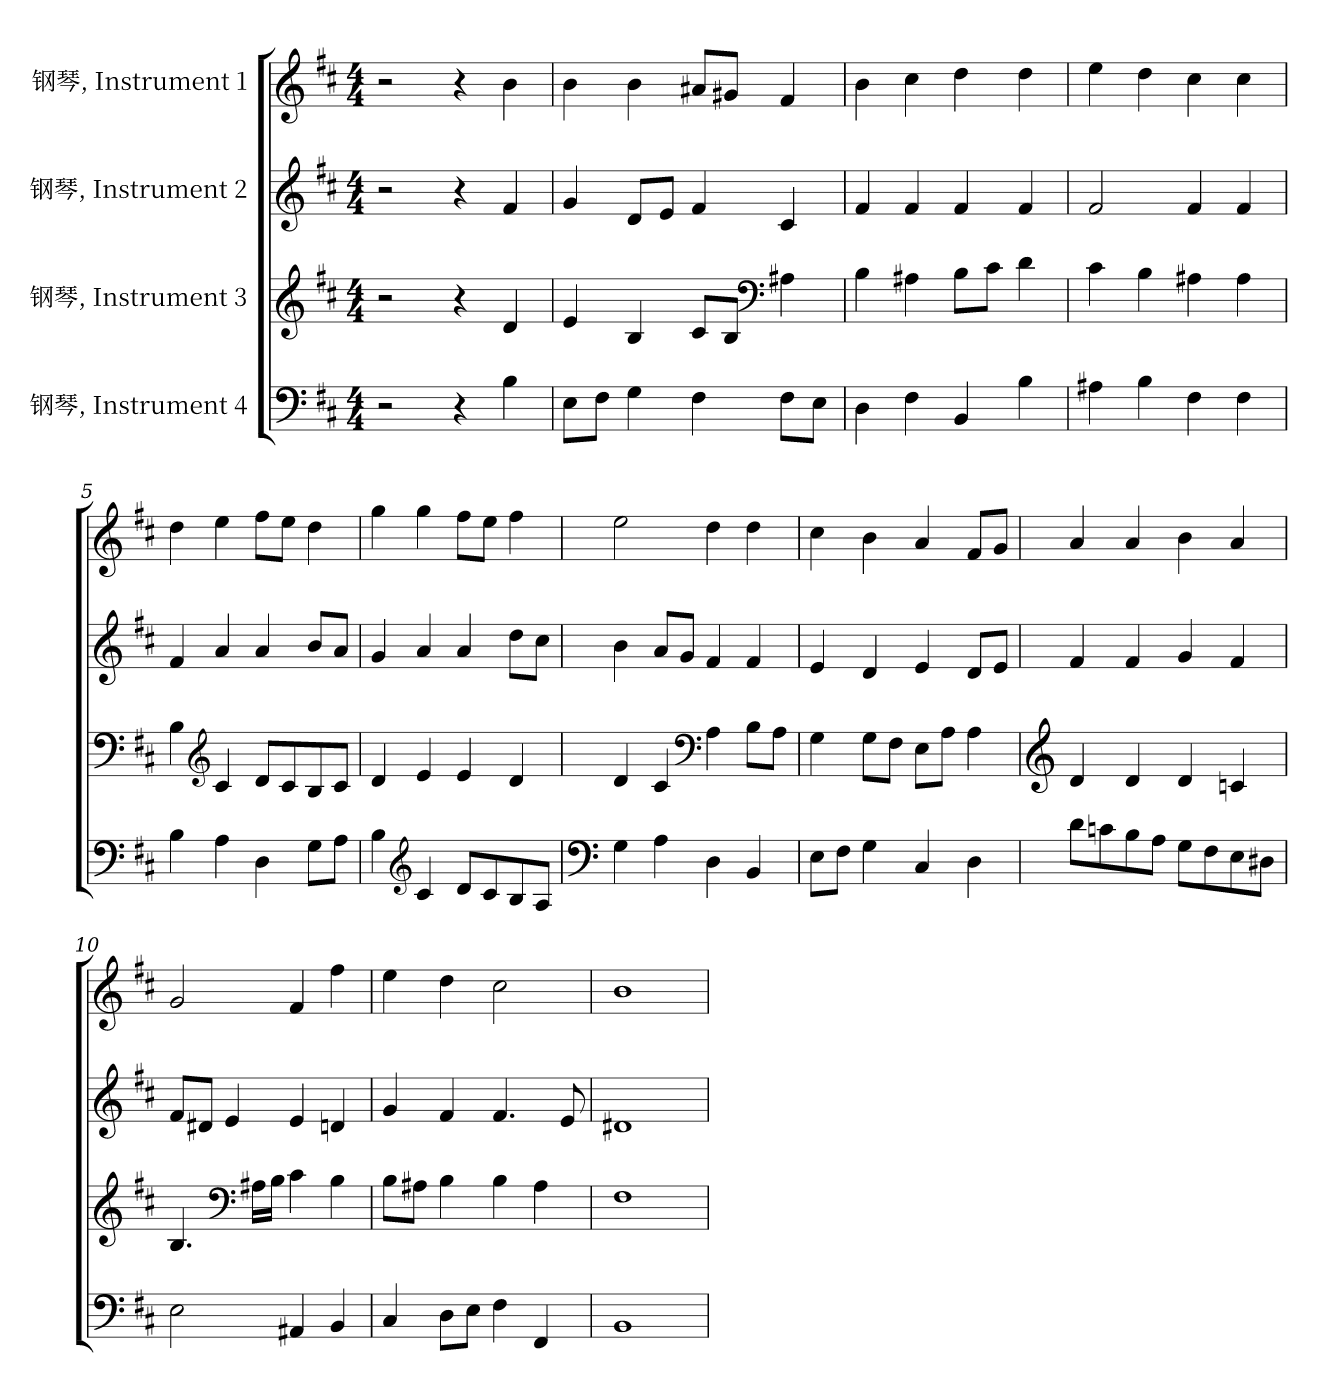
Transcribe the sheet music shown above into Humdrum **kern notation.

**kern	**kern	**kern	**kern
*part4	*part3	*part2	*part1
*staff4	*staff3	*staff2	*staff1
*I"钢琴, Instrument 4	*I"钢琴, Instrument 3	*I"钢琴, Instrument 2	*I"钢琴, Instrument 1
*clefF4	*clefG2	*clefG2	*clefG2
*k[f#c#]	*k[f#c#]	*k[f#c#]	*k[f#c#]
*M4/4	*M4/4	*M4/4	*M4/4
*MM96	*MM96	*MM96	*MM96
=1	=1	=1	=1
2r	2r	2r	2r
4r	4r	4r	4r
4B\	4d/	4f#/	4b\
=2	=2	=2	=2
8E\L	4e/	4g/	4b\
8F#\J	.	.	.
4G\	4B/	8d/L	4b\
.	.	8e/J	.
4F#\	8c#/L	4f#/	8a#X/L
.	8B/J	.	8g#X/J
*	*clefF4	*	*
8F#\L	4A#X\	4c#/	4f#/
8E\J	.	.	.
=3	=3	=3	=3
4D\	4B\	4f#/	4b\
4F#\	4A#X\	4f#/	4cc#\
4BB/	8B\L	4f#/	4dd\
.	8c#\J	.	.
4B\	4d\	4f#/	4dd\
=4	=4	=4	=4
4A#X\	4c#\	2f#/	4ee\
4B\	4B\	.	4dd\
4F#\	4A#X\	4f#/	4cc#\
4F#\	4A#\	4f#/	4cc#\
!!LO:LB:g=z
=5	=5	=5	=5
4B\	4B\	4f#/	4dd\
*	*clefG2	*	*
4A\	4c#/	4a/	4ee\
4D\	8d/L	4a/	8ff#\L
.	8c#/	.	8ee\J
8G\L	8B/	8b/L	4dd\
8A\J	8c#/J	8a/J	.
=6	=6	=6	=6
4B\	4d/	4g/	4gg\
*clefG2	*	*	*
4c#/	4e/	4a/	4gg\
8d/L	4e/	4a/	8ff#\L
8c#/	.	.	8ee\J
8B/	4d/	8dd\L	4ff#\
8A/J	.	8cc#\J	.
=7	=7	=7	=7
*clefF4	*	*	*
4G\	4d/	4b\	2ee\
4A\	4c#/	8a/L	.
.	.	8g/J	.
*	*clefF4	*	*
4D\	4A\	4f#/	4dd\
4BB/	8B\L	4f#/	4dd\
.	8A\J	.	.
=8	=8	=8	=8
8E\L	4G\	4e/	4cc#\
8F#\J	.	.	.
4G\	8G\L	4d/	4b\
.	8F#\J	.	.
4C#/	8E\L	4e/	4a/
.	8A\J	.	.
4D\	4A\	8d/L	8f#/L
.	.	8e/J	8g/J
!!LO:LB:g=z
=9	=9	=9	=9
*	*clefG2	*	*
8d\L	4d/	4f#/	4a/
8cn\	.	.	.
8B\	4d/	4f#/	4a/
8A\J	.	.	.
8G\L	4d/	4g/	4b\
8F#\	.	.	.
8E\	4cn/	4f#/	4a/
8D#X\J	.	.	.
=10	=10	=10	=10
2E\	4.B/	8f#/L	2g/
.	.	8d#X/J	.
.	.	4e/	.
*	*clefF4	*	*
.	16A#X\LL	.	.
.	16B\JJ	.	.
4AA#X/	4c#\	4e/	4f#/
4BB/	4B\	4dn/	4ff#\
=11	=11	=11	=11
4C#/	8B\L	4g/	4ee\
.	8A#X\J	.	.
8D\L	4B\	4f#/	4dd\
8E\J	.	.	.
4F#\	4B\	4.f#/	2cc#\
4FF#/	4A#\	.	.
.	.	8e/	.
=12	=12	=12	=12
1BB	1F#	1d#X	1b
=	=	=	=
*-	*-	*-	*-
